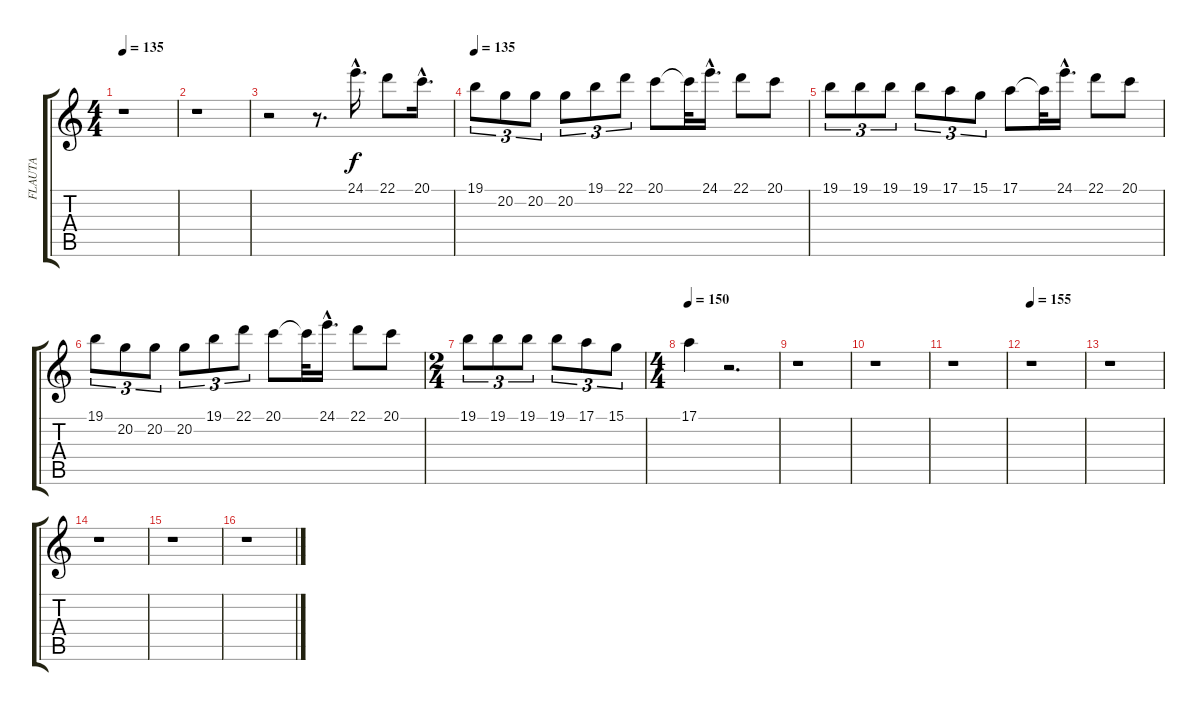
\track ("FLAUTA" "FLAUTA") {instrument flute}
\staff {score tabs}
\tuning (E4 B3 G3 D3 A2 E2) {hide}
\ts (4 4)
\tempo 135
\clef g2
\ks c
r.1{dy f} |
r.1 |
r.2 r.8{d} 24.1{hac}.16{d} 22.1.8 20.1{hac}.16{d} |
\tempo 135
19.1.8{tu (3 2)} 20.2.8{tu (3 2)} 20.2.8{tu (3 2)} 20.2.8{tu (3 2)} 19.1.8{tu (3 2)} 22.1.8{tu (3 2)} 20.1.8 20.1{t}.32 24.1{hac}.16{d} 22.1.8 20.1.8 |
19.1.8{tu (3 2)} 19.1.8{tu (3 2)} 19.1.8{tu (3 2)} 19.1.8{tu (3 2)} 17.1.8{tu (3 2)} 15.1.8{tu (3 2)} 17.1.8 17.1{t}.32 24.1{hac}.16{d} 22.1.8 20.1.8 |
19.1.8{tu (3 2)} 20.2.8{tu (3 2)} 20.2.8{tu (3 2)} 20.2.8{tu (3 2)} 19.1.8{tu (3 2)} 22.1.8{tu (3 2)} 20.1.8 20.1{t}.32 24.1{hac}.16{d} 22.1.8 20.1.8 |
\ts (2 4)
19.1.8{tu (3 2)} 19.1.8{tu (3 2)} 19.1.8{tu (3 2)} 19.1.8{tu (3 2)} 17.1.8{tu (3 2)} 15.1.8{tu (3 2)} |
\ts (4 4)
\tempo 150
17.1.4{volume 10} r.2{d} |
r.1 |
r.1 |
r.1 |
\tempo 155
r.1 |
r.1 |
r.1 |
r.1 |
r.1
